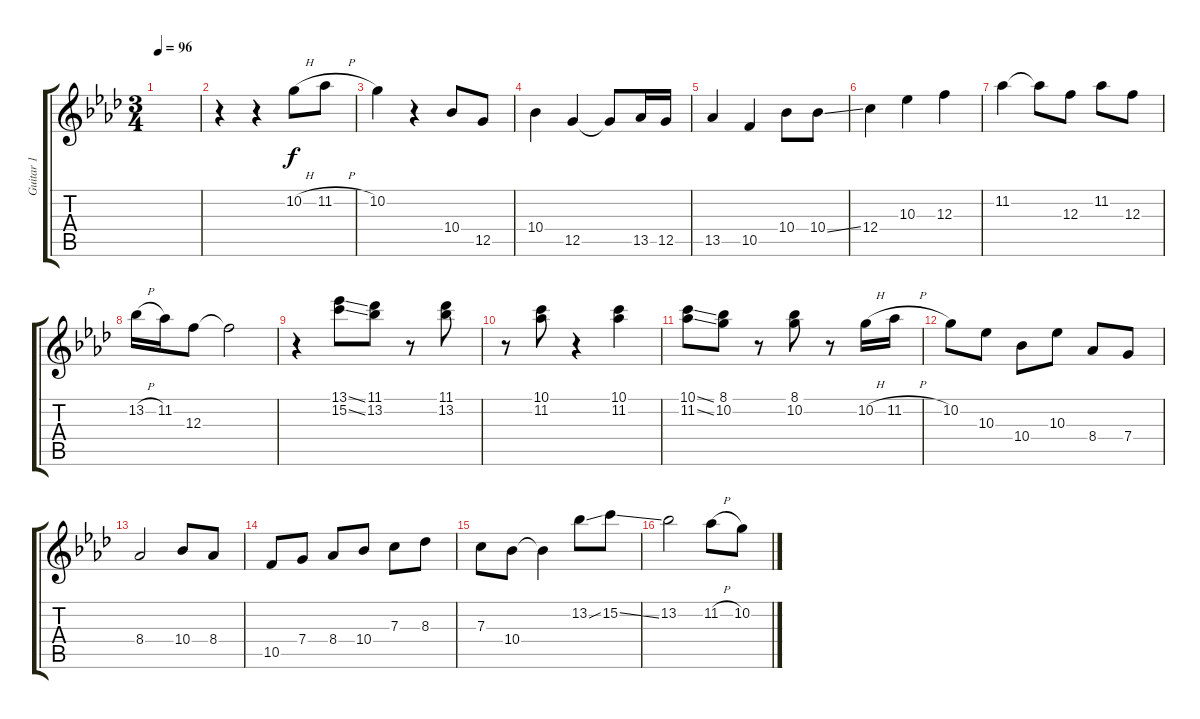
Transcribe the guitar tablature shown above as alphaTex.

\track ("Guitar 1" "Guitar 1") {solo instrument acousticguitarnylon}
\staff {score tabs}
\tuning (D4 A3 F3 C3 G2 D2) {hide}
\ts (3 4)
\tempo 96
\clef g2
\ks fminor
|
r.4 r.4 10.2{h}.8 11.2{h}.8 |
10.2.4 r.4 10.4.8 12.5.8 |
10.4.4 12.5.4 12.5{t}.8 13.5.16 12.5.16 |
13.5.4 10.5.4 10.4.8 10.4{ss}.8 |
12.4.4 10.3.4 12.3.4 |
11.2.4 11.2{t}.8 12.3.8 11.2.8 12.3.8 |
13.2{h}.16 11.2.16 12.3.8 12.3{t}.2 |
r.4 (13.1{ss} 15.2{ss}).8 (11.1 13.2).8 r.8 (11.1 13.2).8 |
r.8 (10.1 11.2).8 r.4 (10.1 11.2).4 |
(10.1{ss} 11.2{ss}).8 (8.1 10.2).8 r.8 (8.1 10.2).8 r.8 10.2{h}.16 11.2{h}.16 |
10.2.8 10.3.8 10.4.8 10.3.8 8.4.8 7.4.8 |
8.4.2 10.4.8 8.4.8 |
10.5.8 7.4.8 8.4.8 10.4.8 7.3.8 8.3.8 |
7.3.8 10.4.8 10.4{t}.4 13.2{ss}.8 15.2{ss}.8 |
13.2.2 11.2{h}.8 10.2{h}.8
